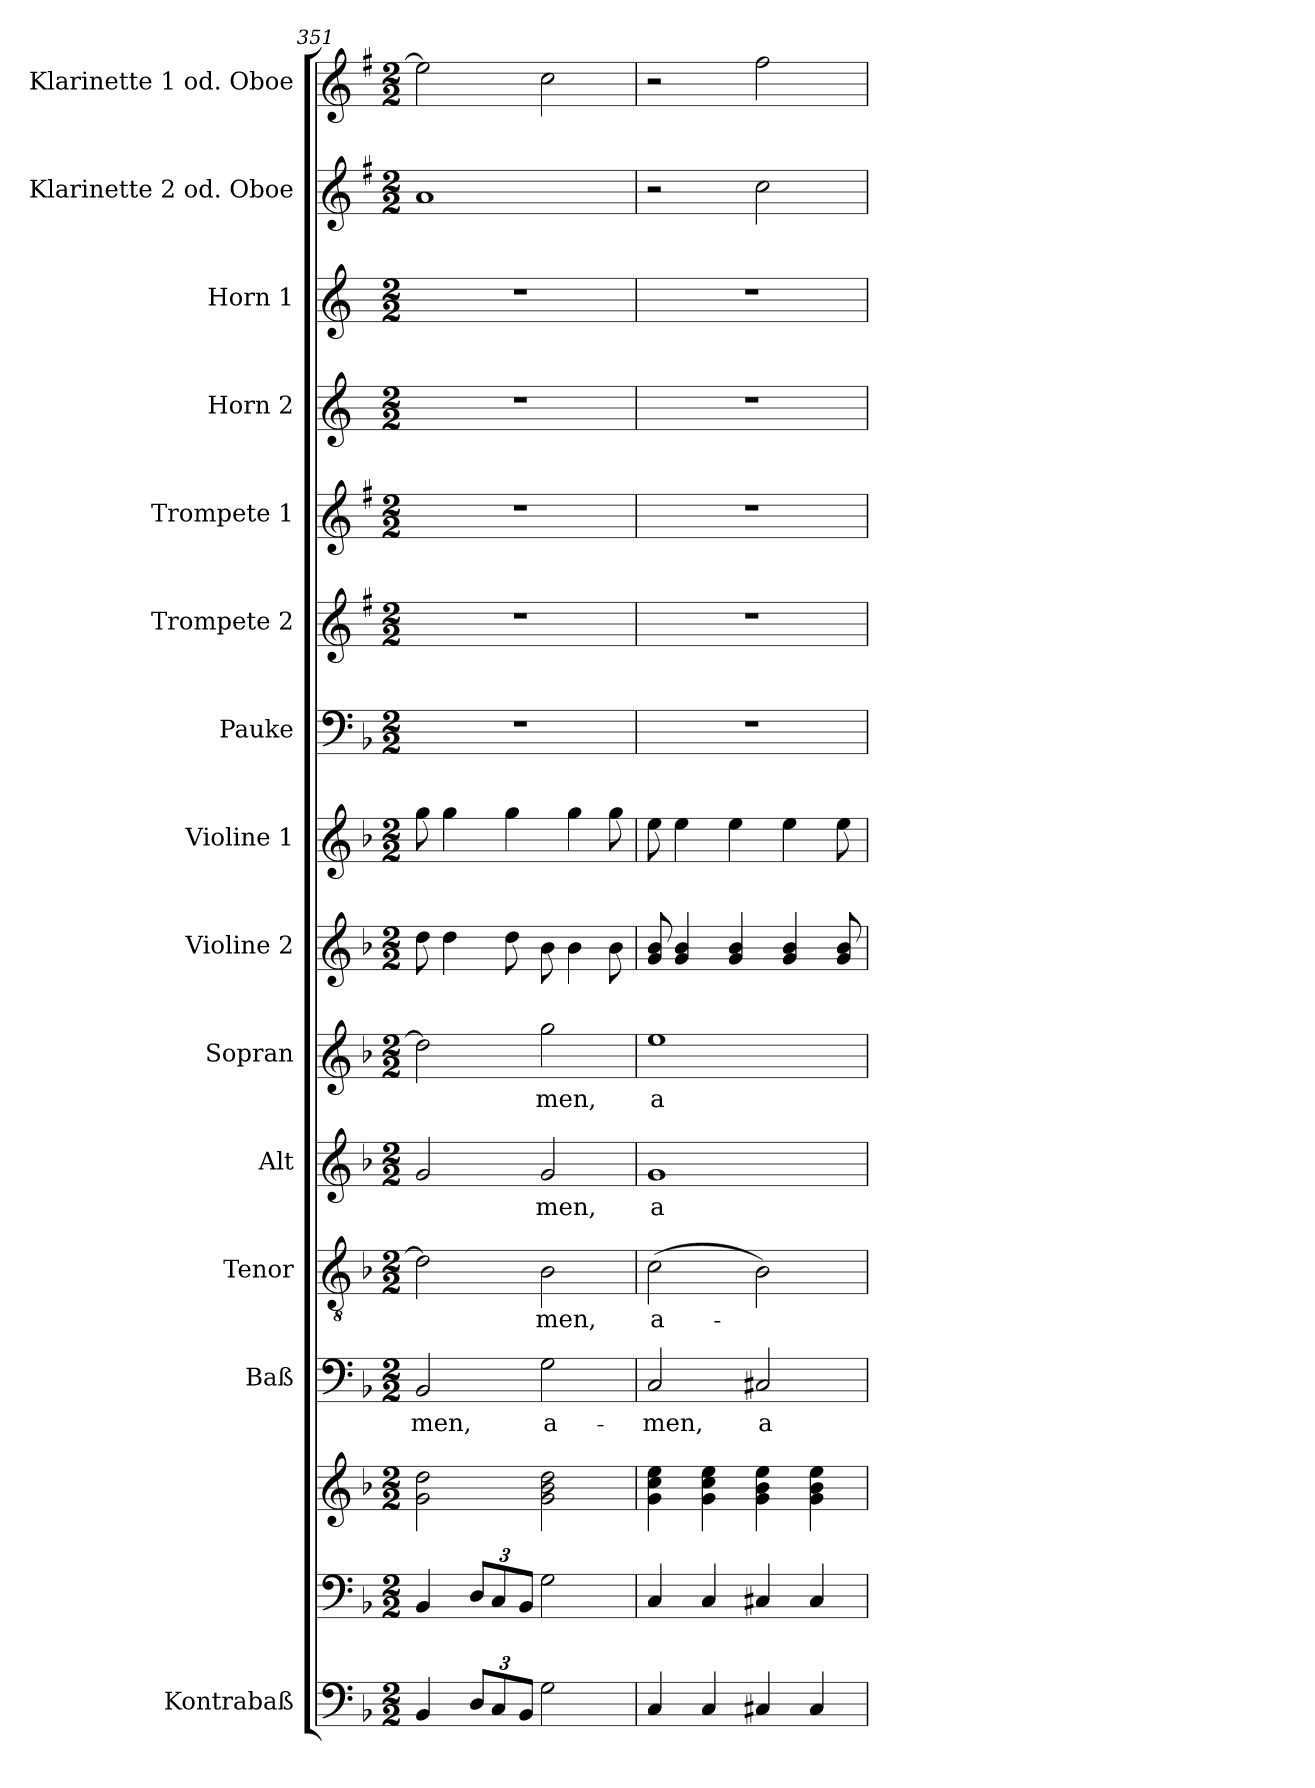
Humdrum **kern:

**kern	**kern	**kern	**kern	**text	**kern	**text	**kern	**text	**kern	**text	**kern	**kern	**kern	**kern	**kern	**kern	**kern	**kern	**kern
*part15	*part14	*part14	*part13	*part13	*part12	*part12	*part11	*part11	*part10	*part10	*part9	*part8	*part7	*part6	*part5	*part4	*part3	*part2	*part1
*staff16	*staff15	*staff14	*staff13	*staff13	*staff12	*staff12	*staff11	*staff11	*staff10	*staff10	*staff9	*staff8	*staff7	*staff6	*staff5	*staff4	*staff3	*staff2	*staff1
*I"Kontrabaß	*	*	*I"Baß	*	*I"Tenor	*	*I"Alt	*	*I"Sopran	*	*I"Violine 2	*I"Violine 1	*I"Pauke	*I"Trompete 2	*I"Trompete 1	*I"Horn 2	*I"Horn 1	*I"Klarinette 2 od. Oboe	*I"Klarinette 1 od. Oboe
*	*	*	*	*	*	*	*	*	*	*	*	*	*	*I'Tpt	*I'Tpt	*I'Hn	*I'Hn	*	*
*clefF4	*clefF4	*clefG2	*clefF4	*	*clefGv2	*	*clefG2	*	*clefG2	*	*clefG2	*clefG2	*clefF4	*clefG2	*clefG2	*clefG2	*clefG2	*clefG2	*clefG2
*ITrd7c12	*	*	*	*	*	*	*	*	*	*	*	*	*	*ITrd1c2	*ITrd1c2	*ITrd4c7	*ITrd4c7	*ITrd1c2	*ITrd1c2
*k[b-]	*k[b-]	*k[b-]	*k[b-]	*	*k[b-]	*	*k[b-]	*	*k[b-]	*	*k[b-]	*k[b-]	*k[b-]	*k[b-]	*k[b-]	*k[b-]	*k[b-]	*k[b-]	*k[b-]
*F:	*F:	*F:	*F:	*	*F:	*	*F:	*	*F:	*	*F:	*F:	*F:	*F:	*F:	*F:	*F:	*F:	*F:
*M2/2	*M2/2	*M2/2	*M2/2	*	*M2/2	*	*M2/2	*	*M2/2	*	*M2/2	*M2/2	*M2/2	*M2/2	*M2/2	*M2/2	*M2/2	*M2/2	*M2/2
=351	=351	=351	=351	=351	=351	=351	=351	=351	=351	=351	=351	=351	=351	=351	=351	=351	=351	=351	=351
!	!	!	!	!LO:LY:b	!	!	!	!	!	!	!	!	!	!	!	!	!	!	!
4BBB-/	4BB-/	2g\ 2dd\	2BB-/	-men,	2d\]	.	2g/	.	2dd\]	.	8dd\	8gg\	1r	1r	1r	1r	1r	1g	2dd\]
.	.	.	.	.	.	.	.	.	.	.	4dd\	4gg\	.	.	.	.	.	.	.
12DD/L	12D/L	.	.	.	.	.	.	.	.	.	.	.	.	.	.	.	.	.	.
12CC/	12C/	.	.	.	.	.	.	.	.	.	.	.	.	.	.	.	.	.	.
.	.	.	.	.	.	.	.	.	.	.	8dd\	4gg\	.	.	.	.	.	.	.
12BBB-/J	12BB-/J	.	.	.	.	.	.	.	.	.	.	.	.	.	.	.	.	.	.
!	!	!	!	!LO:LY:b	!	!LO:LY:b	!	!LO:LY:b	!	!LO:LY:b	!	!	!	!	!	!	!	!	!
2GG\	2G\	2g\ 2b-\ 2dd\	2G\	a-	2B-\	-men,	2g/	-men,	2gg\	-men,	8b-\	.	.	.	.	.	.	.	2b-\
.	.	.	.	.	.	.	.	.	.	.	4b-\	4gg\	.	.	.	.	.	.	.
.	.	.	.	.	.	.	.	.	.	.	8b-\	8gg\	.	.	.	.	.	.	.
=352	=352	=352	=352	=352	=352	=352	=352	=352	=352	=352	=352	=352	=352	=352	=352	=352	=352	=352	=352
!	!	!	!	!LO:LY:b	!	!LO:LY:b	!	!LO:LY:b	!	!LO:LY:b	!	!	!	!	!	!	!	!	!
4CC/	4C/	4g\ 4cc\ 4ee\	2C/	-men,	(>2c\	a-	1g	a-	1ee	a-	8g/ 8b-/	8ee\	1r	1r	1r	1r	1r	2r	2r
.	.	.	.	.	.	.	.	.	.	.	4g/ 4b-/	4ee\	.	.	.	.	.	.	.
4CC/	4C/	4g\ 4cc\ 4ee\	.	.	.	.	.	.	.	.	.	.	.	.	.	.	.	.	.
.	.	.	.	.	.	.	.	.	.	.	4g/ 4b-/	4ee\	.	.	.	.	.	.	.
!	!	!	!	!LO:LY:b	!	!	!	!	!	!	!	!	!	!	!	!	!	!	!
4CC#X/	4C#X/	4g\ 4b-\ 4ee\	2C#X/	a-	2B-\)	.	.	.	.	.	.	.	.	.	.	.	.	2b-\	2ee\
.	.	.	.	.	.	.	.	.	.	.	4g/ 4b-/	4ee\	.	.	.	.	.	.	.
4CC#/	4C#/	4g\ 4b-\ 4ee\	.	.	.	.	.	.	.	.	.	.	.	.	.	.	.	.	.
.	.	.	.	.	.	.	.	.	.	.	8g/ 8b-/	8ee\	.	.	.	.	.	.	.
=	=	=	=	=	=	=	=	=	=	=	=	=	=	=	=	=	=	=	=
*-	*-	*-	*-	*-	*-	*-	*-	*-	*-	*-	*-	*-	*-	*-	*-	*-	*-	*-	*-
